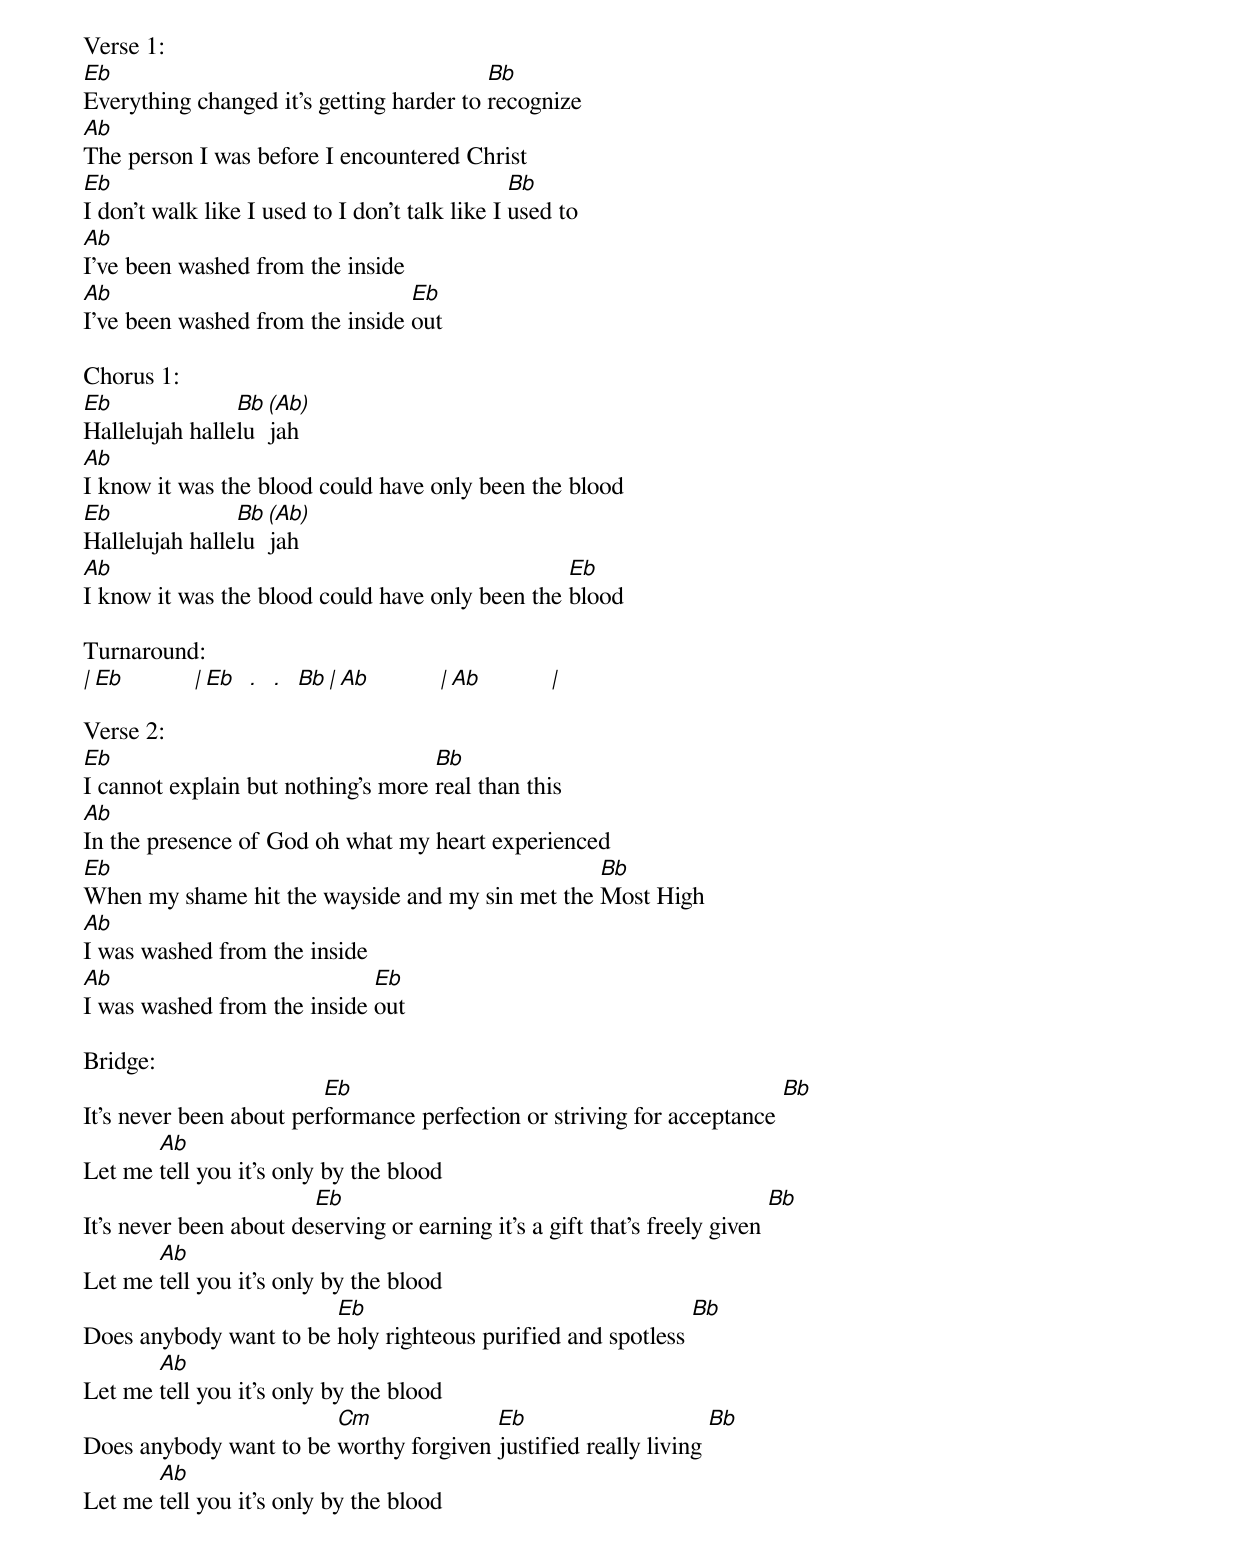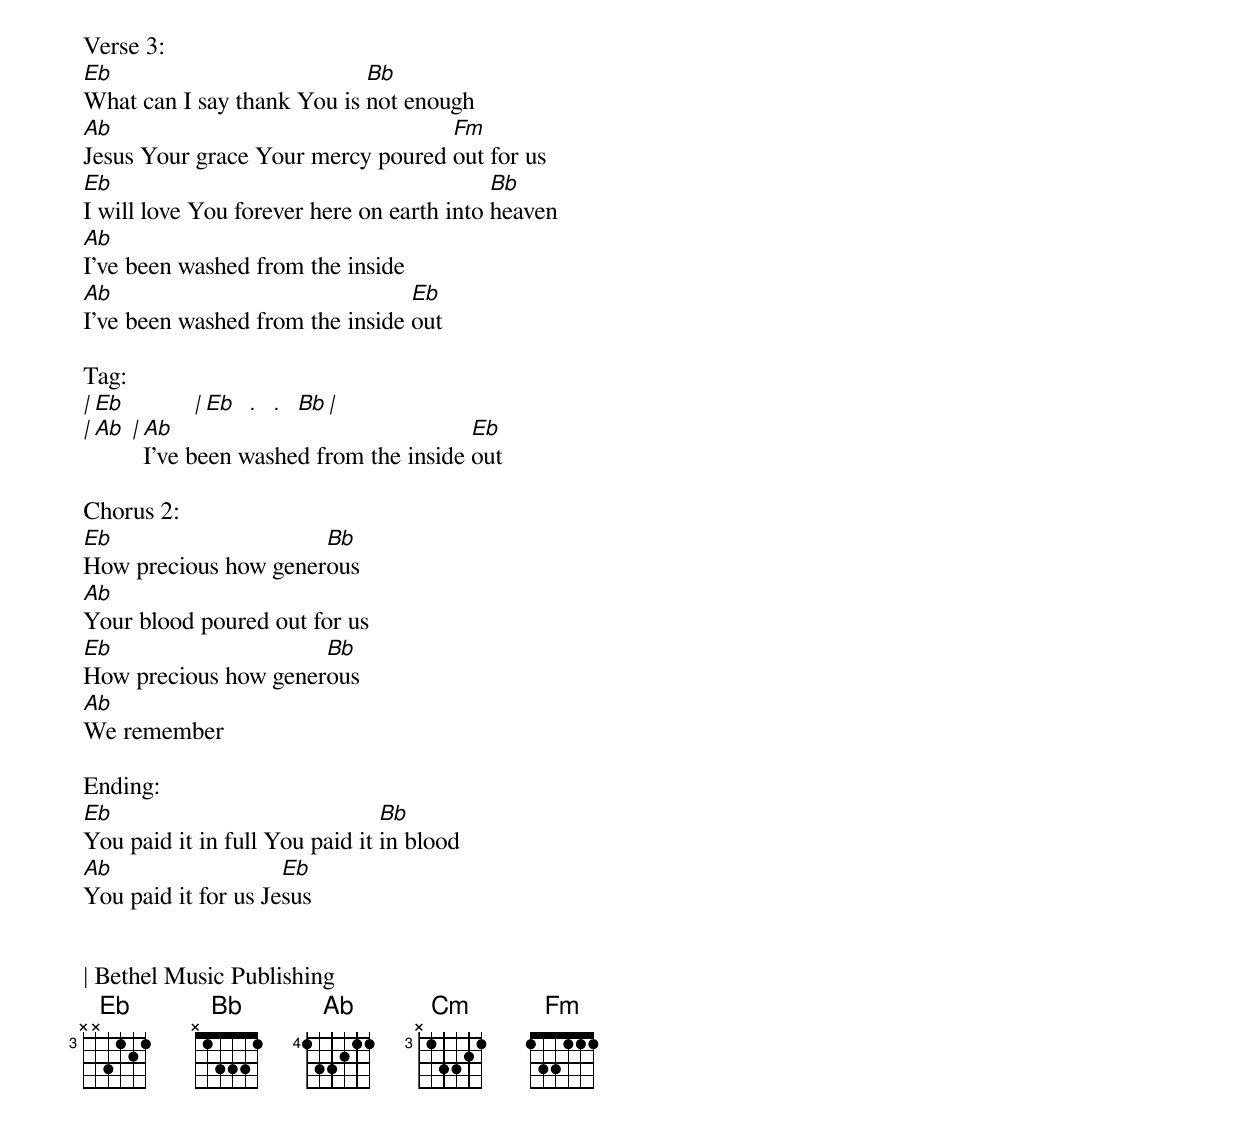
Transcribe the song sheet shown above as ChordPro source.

Verse 1:
[Eb]Everything changed it’s getting harder to [Bb]recognize
[Ab]The person I was before I encountered Christ
[Eb]I don’t walk like I used to I don’t talk like I [Bb]used to
[Ab]I’ve been washed from the inside
[Ab]I’ve been washed from the inside [Eb]out

Chorus 1:
[Eb]Hallelujah halle[Bb]lu[(Ab)]jah
[Ab]I know it was the blood could have only been the blood
[Eb]Hallelujah halle[Bb]lu[(Ab)]jah
[Ab]I know it was the blood could have only been the [Eb]blood

Turnaround:
[|][Eb]           [|][Eb]  [.]  [.]  [Bb][|][Ab]           [|][Ab]           [|]

Verse 2:
[Eb]I cannot explain but nothing’s more [Bb]real than this
[Ab]In the presence of God oh what my heart experienced
[Eb]When my shame hit the wayside and my sin met the [Bb]Most High
[Ab]I was washed from the inside
[Ab]I was washed from the inside [Eb]out

Bridge:
It’s never been about per[Eb]formance perfection or striving for acceptance [Bb]
Let me [Ab]tell you it’s only by the blood
It’s never been about de[Eb]serving or earning it’s a gift that’s freely given [Bb]
Let me [Ab]tell you it’s only by the blood
Does anybody want to be [Eb]holy righteous purified and spotless [Bb]
Let me [Ab]tell you it’s only by the blood
Does anybody want to be [Cm]worthy forgiven [Eb]justified really living [Bb]
Let me [Ab]tell you it’s only by the blood

Verse 3:
[Eb]What can I say thank You is [Bb]not enough
[Ab]Jesus Your grace Your mercy poured [Fm]out for us
[Eb]I will love You forever here on earth into [Bb]heaven
[Ab]I’ve been washed from the inside
[Ab]I’ve been washed from the inside [Eb]out

Tag:
[|][Eb]           [|][Eb]  [.]  [.]  [Bb][|]
[|][Ab] [|][Ab]I’ve been washed from the inside [Eb]out

Chorus 2:
[Eb]How precious how gener[Bb]ous
[Ab]Your blood poured out for us
[Eb]How precious how gener[Bb]ous
[Ab]We remember

Ending:
[Eb]You paid it in full You paid it [Bb]in blood
[Ab]You paid it for us Je[Eb]sus


| Bethel Music Publishing
